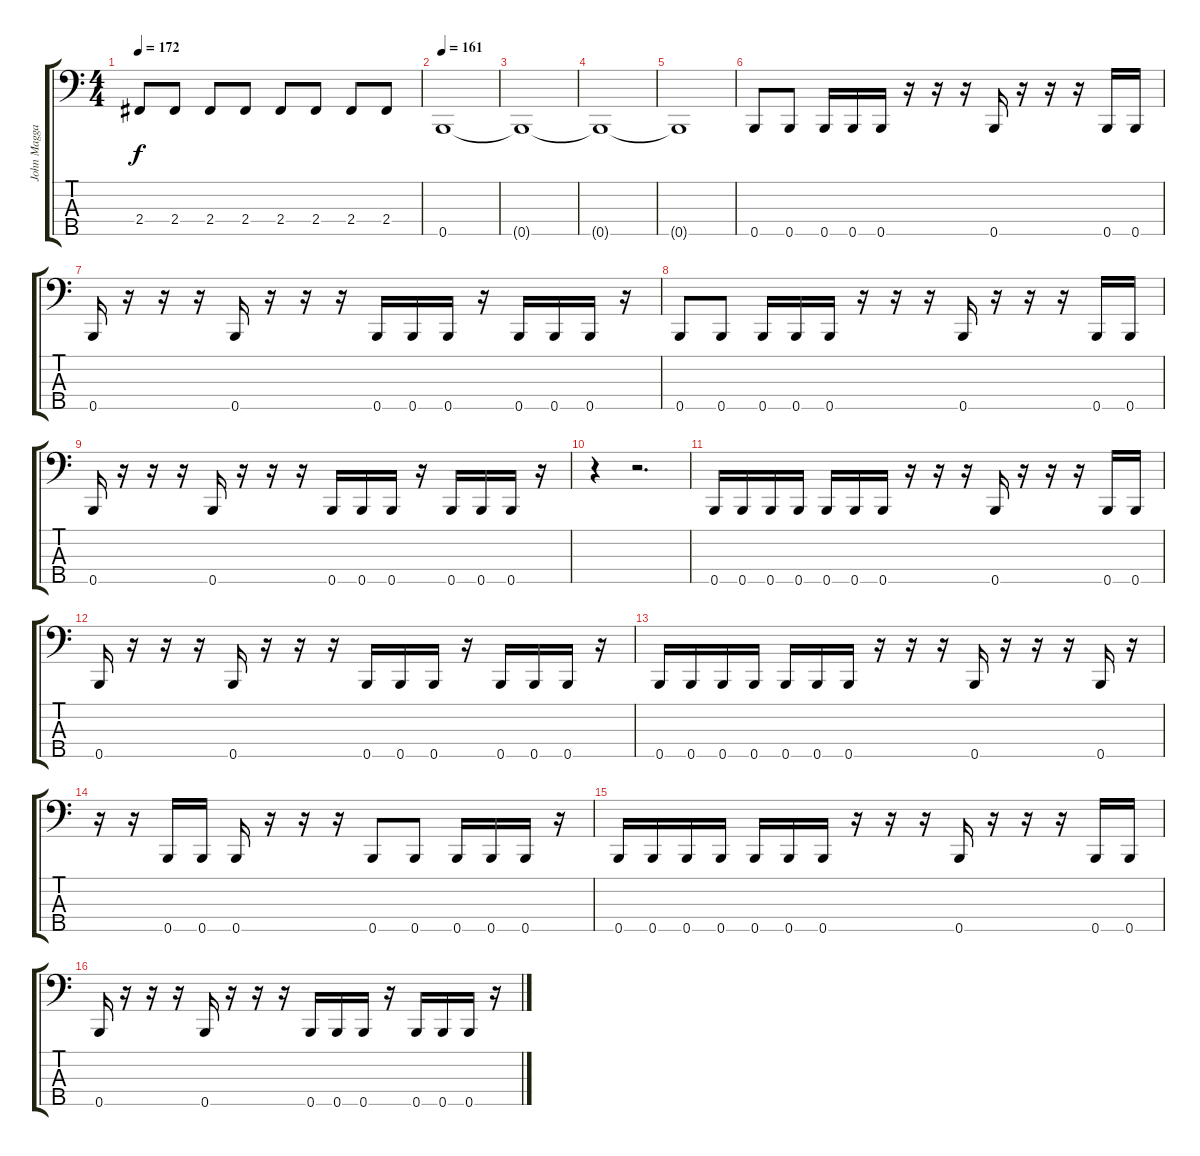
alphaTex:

\track ("John Maggard" "John Magga") {instrument electricbassfinger}
\staff {score tabs}
\tuning (G2 D2 A1 E1 B0) {hide}
\ts (4 4)
\tempo 172
\clef f4
\ks c
2.4.8{dy f} 2.4.8 2.4.8 2.4.8 2.4.8 2.4.8 2.4.8 2.4.8 |
\tempo 161
0.5.1 |
0.5{t}.1 |
0.5{t}.1 |
0.5{t}.1 |
0.5.8 0.5.8 0.5.16 0.5.16 0.5.16 r.16 r.16 r.16 0.5.16 r.16 r.16 r.16 0.5.16 0.5.16 |
0.5.16 r.16 r.16 r.16 0.5.16 r.16 r.16 r.16 0.5.16 0.5.16 0.5.16 r.16 0.5.16 0.5.16 0.5.16 r.16 |
0.5.8 0.5.8 0.5.16 0.5.16 0.5.16 r.16 r.16 r.16 0.5.16 r.16 r.16 r.16 0.5.16 0.5.16 |
0.5.16 r.16 r.16 r.16 0.5.16 r.16 r.16 r.16 0.5.16 0.5.16 0.5.16 r.16 0.5.16 0.5.16 0.5.16 r.16 |
r.4 r.2{d} |
0.5.16 0.5.16 0.5.16 0.5.16 0.5.16 0.5.16 0.5.16 r.16 r.16 r.16 0.5.16 r.16 r.16 r.16 0.5.16 0.5.16 |
0.5.16 r.16 r.16 r.16 0.5.16 r.16 r.16 r.16 0.5.16 0.5.16 0.5.16 r.16 0.5.16 0.5.16 0.5.16 r.16 |
0.5.16 0.5.16 0.5.16 0.5.16 0.5.16 0.5.16 0.5.16 r.16 r.16 r.16 0.5.16 r.16 r.16 r.16 0.5.16 r.16 |
r.16 r.16 0.5.16 0.5.16 0.5.16 r.16 r.16 r.16 0.5.8 0.5.8 0.5.16 0.5.16 0.5.16 r.16 |
0.5.16 0.5.16 0.5.16 0.5.16 0.5.16 0.5.16 0.5.16 r.16 r.16 r.16 0.5.16 r.16 r.16 r.16 0.5.16 0.5.16 |
0.5.16 r.16 r.16 r.16 0.5.16 r.16 r.16 r.16 0.5.16 0.5.16 0.5.16 r.16 0.5.16 0.5.16 0.5.16 r.16
